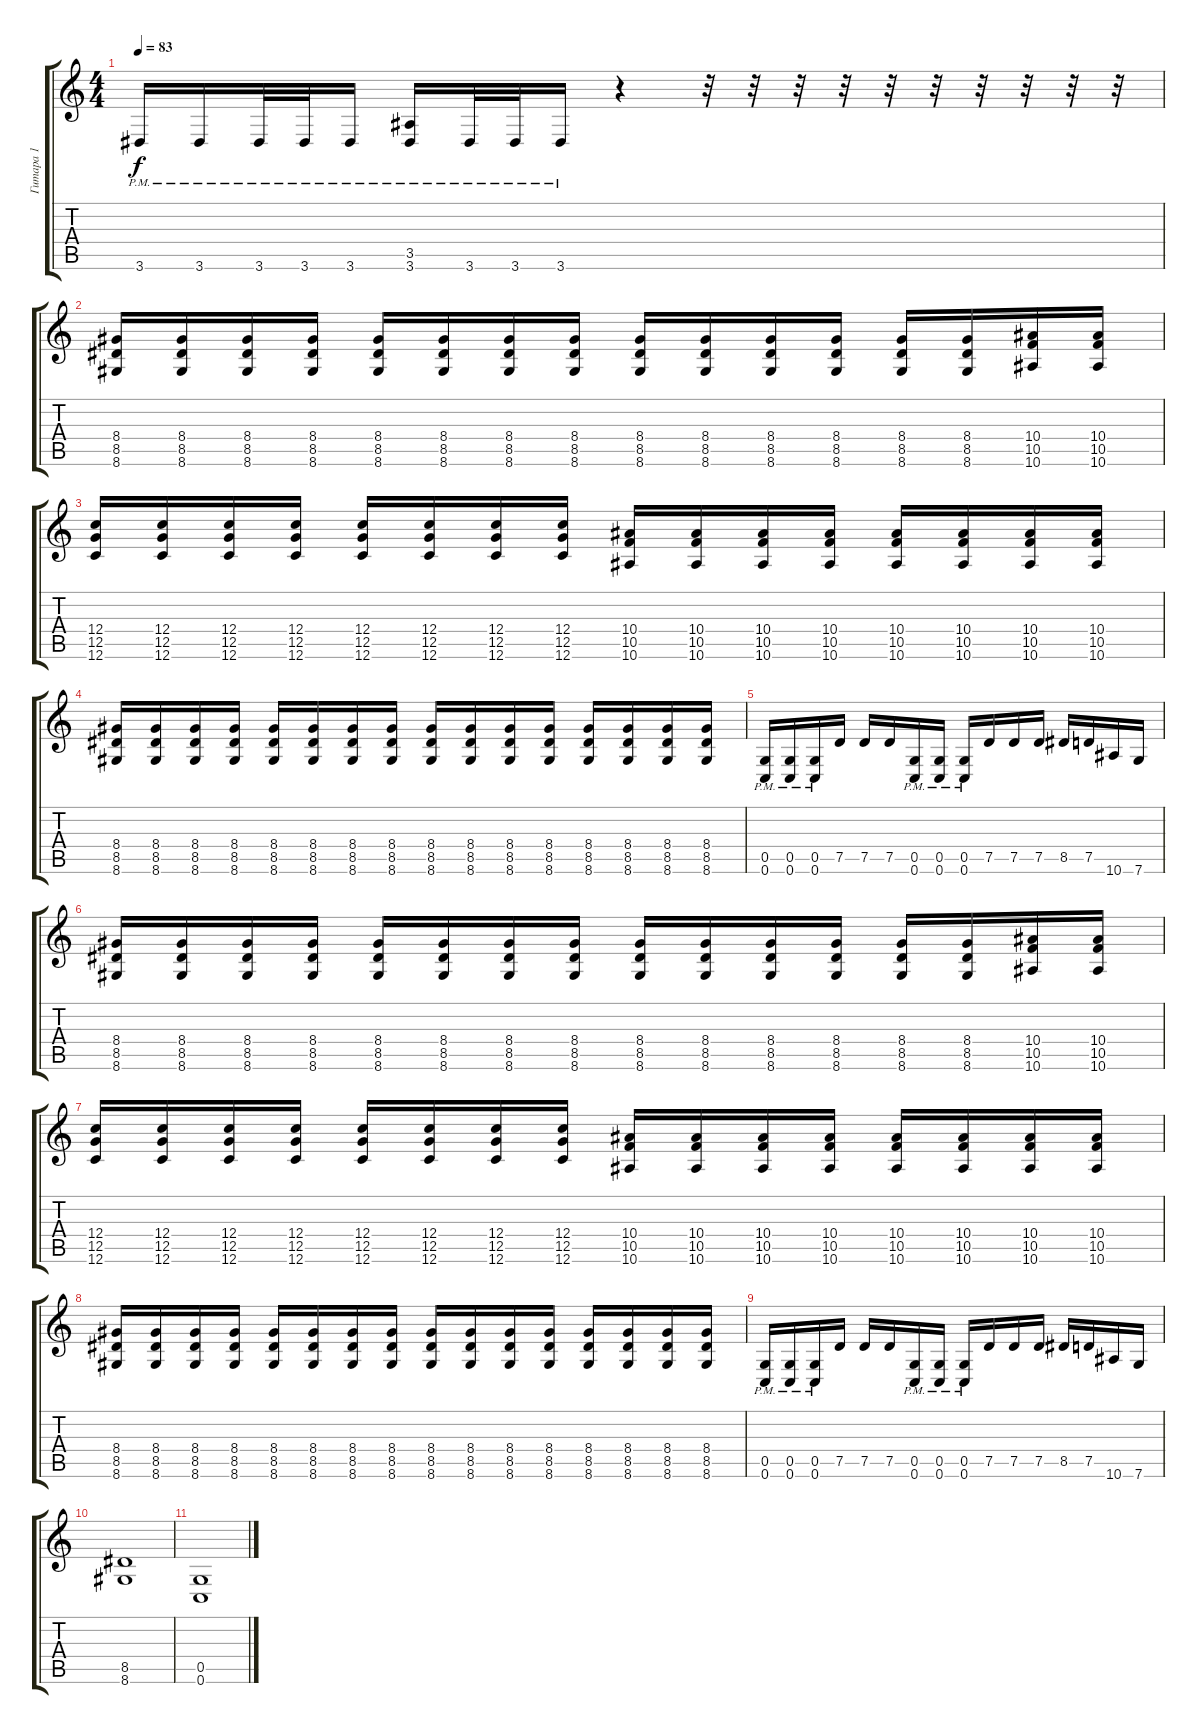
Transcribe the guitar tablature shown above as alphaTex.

\track ("Гитара 1" "Гитара 1") {instrument distortionguitar}
\staff {score tabs}
\tuning (D4 A3 F3 C3 G2 C2) {hide}
\ts (4 4)
\tempo 83
\clef g2
\ks c
3.6{pm}.16{dy f} 3.6{pm}.16 3.6{pm}.32 3.6{pm}.32 3.6{pm}.16 (3.5{pm} 3.6{pm}).16 3.6{pm}.32 3.6{pm}.32 3.6{pm}.16 r.4 r.32 r.32 r.32 r.32 r.32 r.32 r.32 r.32 r.32 r.32 |
(8.4 8.5 8.6).16 (8.4 8.5 8.6).16 (8.4 8.5 8.6).16 (8.4 8.5 8.6).16 (8.4 8.5 8.6).16 (8.4 8.5 8.6).16 (8.4 8.5 8.6).16 (8.4 8.5 8.6).16 (8.4 8.5 8.6).16 (8.4 8.5 8.6).16 (8.4 8.5 8.6).16 (8.4 8.5 8.6).16 (8.4 8.5 8.6).16 (8.4 8.5 8.6).16 (10.4 10.5 10.6).16 (10.4 10.5 10.6).16 |
(12.4 12.5 12.6).16 (12.4 12.5 12.6).16 (12.4 12.5 12.6).16 (12.4 12.5 12.6).16 (12.4 12.5 12.6).16 (12.4 12.5 12.6).16 (12.4 12.5 12.6).16 (12.4 12.5 12.6).16 (10.4 10.5 10.6).16 (10.4 10.5 10.6).16 (10.4 10.5 10.6).16 (10.4 10.5 10.6).16 (10.4 10.5 10.6).16 (10.4 10.5 10.6).16 (10.4 10.5 10.6).16 (10.4 10.5 10.6).16 |
(8.4 8.5 8.6).16 (8.4 8.5 8.6).16 (8.4 8.5 8.6).16 (8.4 8.5 8.6).16 (8.4 8.5 8.6).16 (8.4 8.5 8.6).16 (8.4 8.5 8.6).16 (8.4 8.5 8.6).16 (8.4 8.5 8.6).16 (8.4 8.5 8.6).16 (8.4 8.5 8.6).16 (8.4 8.5 8.6).16 (8.4 8.5 8.6).16 (8.4 8.5 8.6).16 (8.4 8.5 8.6).16 (8.4 8.5 8.6).16 |
(0.5{pm} 0.6{pm}).16 (0.5{pm} 0.6{pm}).16 (0.5{pm} 0.6{pm}).16 7.5.16 7.5.16 7.5.16 (0.5{pm} 0.6{pm}).16 (0.5{pm} 0.6{pm}).16 (0.5{pm} 0.6{pm}).16 7.5.16 7.5.16 7.5.16 8.5.16 7.5.16 10.6.16 7.6.16 |
(8.4 8.5 8.6).16 (8.4 8.5 8.6).16 (8.4 8.5 8.6).16 (8.4 8.5 8.6).16 (8.4 8.5 8.6).16 (8.4 8.5 8.6).16 (8.4 8.5 8.6).16 (8.4 8.5 8.6).16 (8.4 8.5 8.6).16 (8.4 8.5 8.6).16 (8.4 8.5 8.6).16 (8.4 8.5 8.6).16 (8.4 8.5 8.6).16 (8.4 8.5 8.6).16 (10.4 10.5 10.6).16 (10.4 10.5 10.6).16 |
(12.4 12.5 12.6).16 (12.4 12.5 12.6).16 (12.4 12.5 12.6).16 (12.4 12.5 12.6).16 (12.4 12.5 12.6).16 (12.4 12.5 12.6).16 (12.4 12.5 12.6).16 (12.4 12.5 12.6).16 (10.4 10.5 10.6).16 (10.4 10.5 10.6).16 (10.4 10.5 10.6).16 (10.4 10.5 10.6).16 (10.4 10.5 10.6).16 (10.4 10.5 10.6).16 (10.4 10.5 10.6).16 (10.4 10.5 10.6).16 |
(8.4 8.5 8.6).16 (8.4 8.5 8.6).16 (8.4 8.5 8.6).16 (8.4 8.5 8.6).16 (8.4 8.5 8.6).16 (8.4 8.5 8.6).16 (8.4 8.5 8.6).16 (8.4 8.5 8.6).16 (8.4 8.5 8.6).16 (8.4 8.5 8.6).16 (8.4 8.5 8.6).16 (8.4 8.5 8.6).16 (8.4 8.5 8.6).16 (8.4 8.5 8.6).16 (8.4 8.5 8.6).16 (8.4 8.5 8.6).16 |
(0.5{pm} 0.6{pm}).16 (0.5{pm} 0.6{pm}).16 (0.5{pm} 0.6{pm}).16 7.5.16 7.5.16 7.5.16 (0.5{pm} 0.6{pm}).16 (0.5{pm} 0.6{pm}).16 (0.5{pm} 0.6{pm}).16 7.5.16 7.5.16 7.5.16 8.5.16 7.5.16 10.6.16 7.6.16 |
(8.5 8.6).1{volume 2} |
(0.5 0.6).1
